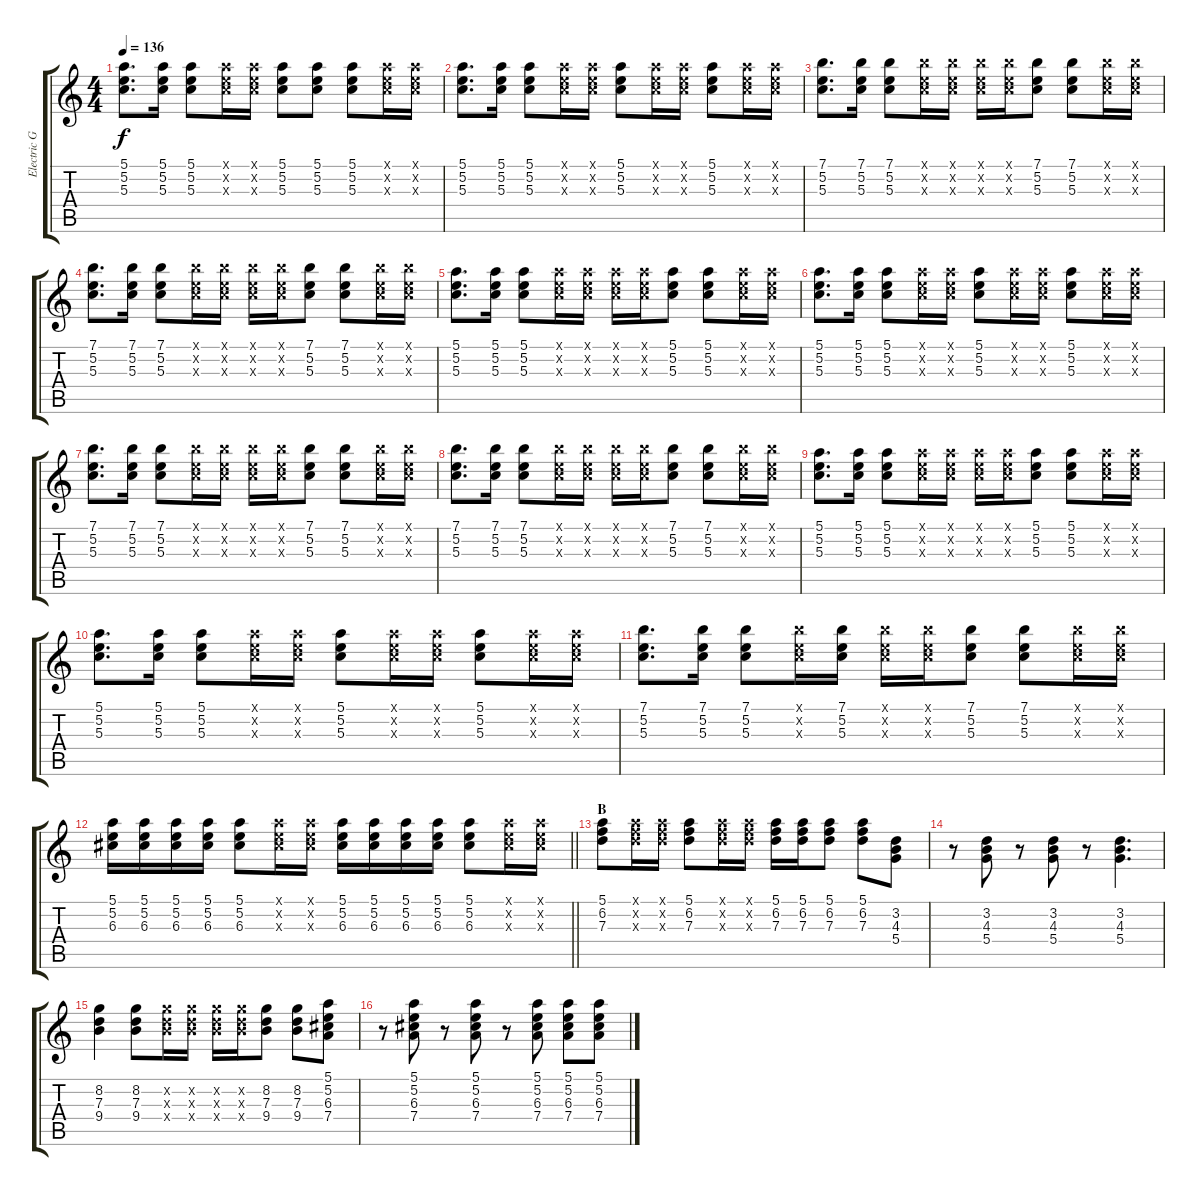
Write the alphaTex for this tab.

\track ("Electric Guitar I" "Electric G") {instrument distortionguitar}
\staff {score tabs}
\tuning (E4 B3 G3 D3 A2 E2) {hide}
\ts (4 4)
\tempo 136
\clef g2
\ks c
(5.1 5.2 5.3).8{d dy f} (5.1 5.2 5.3).16 (5.1 5.2 5.3).8 (5.1{x} 5.2{x} 5.3{x}).16 (5.1{x} 5.2{x} 5.3{x}).16 (5.1 5.2 5.3).8 (5.1 5.2 5.3).8 (5.1 5.2 5.3).8 (5.1{x} 5.2{x} 5.3{x}).16 (5.1{x} 5.2{x} 5.3{x}).16 |
(5.1 5.2 5.3).8{d} (5.1 5.2 5.3).16 (5.1 5.2 5.3).8 (5.1{x} 5.2{x} 5.3{x}).16 (5.1{x} 5.2{x} 5.3{x}).16 (5.1 5.2 5.3).8 (5.1{x} 5.2{x} 5.3{x}).16 (5.1{x} 5.2{x} 5.3{x}).16 (5.1 5.2 5.3).8 (5.1{x} 5.2{x} 5.3{x}).16 (5.1{x} 5.2{x} 5.3{x}).16 |
(7.1 5.2 5.3).8{d} (7.1 5.2 5.3).16 (7.1 5.2 5.3).8 (7.1{x} 5.2{x} 5.3{x}).16 (7.1{x} 5.2{x} 5.3{x}).16 (7.1{x} 5.2{x} 5.3{x}).16 (7.1{x} 5.2{x} 5.3{x}).16 (7.1 5.2 5.3).8 (7.1 5.2 5.3).8 (7.1{x} 5.2{x} 5.3{x}).16 (7.1{x} 5.2{x} 5.3{x}).16 |
(7.1 5.2 5.3).8{d} (7.1 5.2 5.3).16 (7.1 5.2 5.3).8 (7.1{x} 5.2{x} 5.3{x}).16 (7.1{x} 5.2{x} 5.3{x}).16 (7.1{x} 5.2{x} 5.3{x}).16 (7.1{x} 5.2{x} 5.3{x}).16 (7.1 5.2 5.3).8 (7.1 5.2 5.3).8 (7.1{x} 5.2{x} 5.3{x}).16 (7.1{x} 5.2{x} 5.3{x}).16 |
(5.1 5.2 5.3).8{d} (5.1 5.2 5.3).16 (5.1 5.2 5.3).8 (5.1{x} 5.2{x} 5.3{x}).16 (5.1{x} 5.2{x} 5.3{x}).16 (5.1{x} 5.2{x} 5.3{x}).16 (5.1{x} 5.2{x} 5.3{x}).16 (5.1 5.2 5.3).8 (5.1 5.2 5.3).8 (5.1{x} 5.2{x} 5.3{x}).16 (5.1{x} 5.2{x} 5.3{x}).16 |
(5.1 5.2 5.3).8{d} (5.1 5.2 5.3).16 (5.1 5.2 5.3).8 (5.1{x} 5.2{x} 5.3{x}).16 (5.1{x} 5.2{x} 5.3{x}).16 (5.1 5.2 5.3).8 (5.1{x} 5.2{x} 5.3{x}).16 (5.1{x} 5.2{x} 5.3{x}).16 (5.1 5.2 5.3).8 (5.1{x} 5.2{x} 5.3{x}).16 (5.1{x} 5.2{x} 5.3{x}).16 |
(7.1 5.2 5.3).8{d} (7.1 5.2 5.3).16 (7.1 5.2 5.3).8 (7.1{x} 5.2{x} 5.3{x}).16 (7.1{x} 5.2{x} 5.3{x}).16 (7.1{x} 5.2{x} 5.3{x}).16 (7.1{x} 5.2{x} 5.3{x}).16 (7.1 5.2 5.3).8 (7.1 5.2 5.3).8 (7.1{x} 5.2{x} 5.3{x}).16 (7.1{x} 5.2{x} 5.3{x}).16 |
(7.1 5.2 5.3).8{d} (7.1 5.2 5.3).16 (7.1 5.2 5.3).8 (7.1{x} 5.2{x} 5.3{x}).16 (7.1{x} 5.2{x} 5.3{x}).16 (7.1{x} 5.2{x} 5.3{x}).16 (7.1{x} 5.2{x} 5.3{x}).16 (7.1 5.2 5.3).8 (7.1 5.2 5.3).8 (7.1{x} 5.2{x} 5.3{x}).16 (7.1{x} 5.2{x} 5.3{x}).16 |
(5.1 5.2 5.3).8{d} (5.1 5.2 5.3).16 (5.1 5.2 5.3).8 (5.1{x} 5.2{x} 5.3{x}).16 (5.1{x} 5.2{x} 5.3{x}).16 (5.1{x} 5.2{x} 5.3{x}).16 (5.1{x} 5.2{x} 5.3{x}).16 (5.1 5.2 5.3).8 (5.1 5.2 5.3).8 (5.1{x} 5.2{x} 5.3{x}).16 (5.1{x} 5.2{x} 5.3{x}).16 |
(5.1 5.2 5.3).8{d} (5.1 5.2 5.3).16 (5.1 5.2 5.3).8 (5.1{x} 5.2{x} 5.3{x}).16 (5.1{x} 5.2{x} 5.3{x}).16 (5.1 5.2 5.3).8 (5.1{x} 5.2{x} 5.3{x}).16 (5.1{x} 5.2{x} 5.3{x}).16 (5.1 5.2 5.3).8 (5.1{x} 5.2{x} 5.3{x}).16 (5.1{x} 5.2{x} 5.3{x}).16 |
(7.1 5.2 5.3).8{d} (7.1 5.2 5.3).16 (7.1 5.2 5.3).8 (7.1{x} 5.2{x} 5.3{x}).16 (7.1 5.2 5.3).16 (7.1{x} 5.2{x} 5.3{x}).16 (7.1{x} 5.2{x} 5.3{x}).16 (7.1 5.2 5.3).8 (7.1 5.2 5.3).8 (7.1{x} 5.2{x} 5.3{x}).16 (7.1{x} 5.2{x} 5.3{x}).16 |
\barLineRight lightlight
(5.1 5.2 6.3).16 (5.1 5.2 6.3).16 (5.1 5.2 6.3).16 (5.1 5.2 6.3).16 (5.1 5.2 6.3).8 (5.1{x} 5.2{x} 6.3{x}).16 (5.1{x} 5.2{x} 6.3{x}).16 (5.1 5.2 6.3).16 (5.1 5.2 6.3).16 (5.1 5.2 6.3).16 (5.1 5.2 6.3).16 (5.1 5.2 6.3).8 (5.1{x} 5.2{x} 6.3{x}).16 (5.1{x} 5.2{x} 6.3{x}).16 |
\section ("" "B")
(5.1 6.2 7.3).8 (5.1{x} 6.2{x} 7.3{x}).16 (5.1{x} 6.2{x} 7.3{x}).16 (5.1 6.2 7.3).8 (5.1{x} 6.2{x} 7.3{x}).16 (5.1{x} 6.2{x} 7.3{x}).16 (5.1 6.2 7.3).16 (5.1 6.2 7.3).16 (5.1 6.2 7.3).8 (5.1 6.2 7.3).8 (3.2 4.3 5.4).8 |
r.8 (3.2 4.3 5.4).8 r.8 (3.2 4.3 5.4).8 r.8 (3.2 4.3 5.4).4{d} |
(8.2 7.3 9.4).4 (8.2 7.3 9.4).8 (8.2{x} 7.3{x} 9.4{x}).16 (8.2{x} 7.3{x} 9.4{x}).16 (8.2{x} 7.3{x} 9.4{x}).16 (8.2{x} 7.3{x} 9.4{x}).16 (8.2 7.3 9.4).8 (8.2 7.3 9.4).8 (5.1 5.2 6.3 7.4).8 |
r.8 (5.1 5.2 6.3 7.4).8 r.8 (5.1 5.2 6.3 7.4).8 r.8 (5.1 5.2 6.3 7.4).8 (5.1 5.2 6.3 7.4).8 (5.1 5.2 6.3 7.4).8
